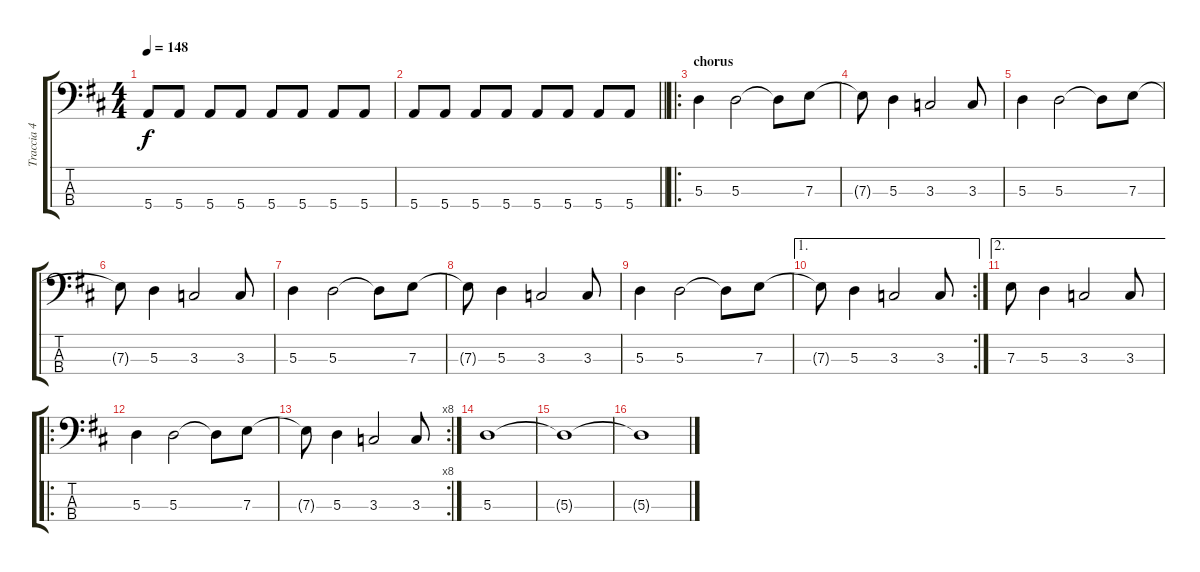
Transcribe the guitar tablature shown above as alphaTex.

\track ("Traccia 4" "Traccia 4") {instrument electricbassfinger}
\staff {score tabs}
\tuning (G2 D2 A1 E1) {hide}
\ts (4 4)
\tempo 148
\clef f4
\ks d
5.4.8{dy f} 5.4.8 5.4.8 5.4.8 5.4.8 5.4.8 5.4.8 5.4.8 |
\barLineRight lightlight
5.4.8 5.4.8 5.4.8 5.4.8 5.4.8 5.4.8 5.4.8 5.4.8 |
\ro
\section ("" "chorus")
5.3.4 5.3.2 5.3{t}.8 7.3.8 |
7.3{t}.8 5.3.4 3.3.2 3.3.8 |
5.3.4 5.3.2 5.3{t}.8 7.3.8 |
7.3{t}.8 5.3.4 3.3.2 3.3.8 |
5.3.4 5.3.2 5.3{t}.8 7.3.8 |
7.3{t}.8 5.3.4 3.3.2 3.3.8 |
5.3.4 5.3.2 5.3{t}.8 7.3.8 |
\ae 1
\rc 2
7.3{t}.8 5.3.4 3.3.2 3.3.8 |
\ae 2
7.3.8 5.3.4 3.3.2 3.3.8 |
\ro
5.3.4 5.3.2 5.3{t}.8 7.3.8 |
\rc 8
7.3{t}.8 5.3.4 3.3.2 3.3.8 |
5.3.1 |
5.3{t}.1 |
5.3{t}.1
